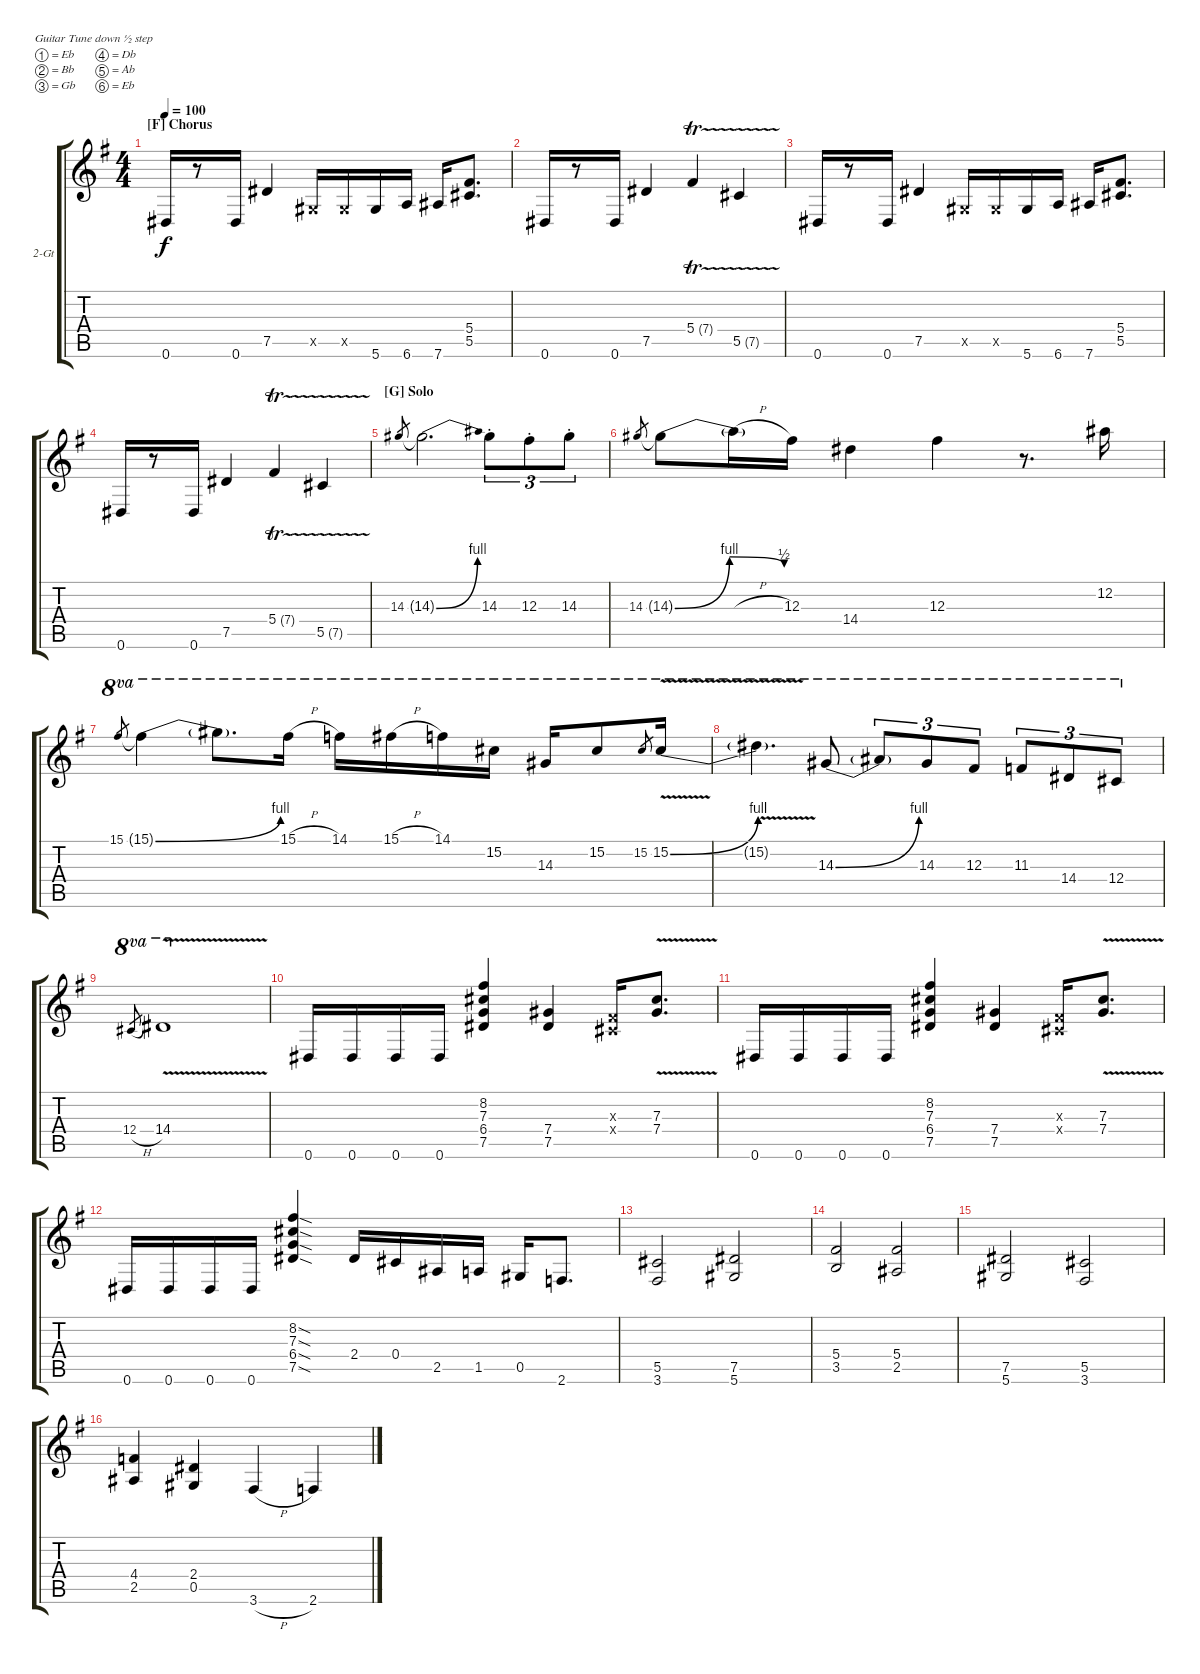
\defaultSystemsLayout 4
\bracketExtendMode groupsimilarinstruments
\firstSystemTrackNameOrientation horizontal
\otherSystemsTrackNameOrientation horizontal
\track ("Guitar 2" "2-Gt") {instrument distortionguitar}
\staff {score tabs}
\tuning (Eb4 Bb3 Gb3 Db3 Ab2 Eb2)
\ts (4 4)
\section ("F" "Chorus")
\scale
0.5
\tempo 100
\accidentals auto
\clef g2
\ottava regular
\simile none
\scale
1.05549
\ks g
0.6.16{dy f} r.8 0.6.16 7.5.4 0.5{x}.16 0.5{x}.16 5.6.16 6.6.16 7.6.16 (5.5 5.4).8{d} |
\scale
0.5
\scale
0.944515 0.6.16 r.8 0.6.16 7.5.4 5.4{tr (7 16)}.4 5.5{tr (7 16)}.4 |
\scale
0.5
\scale
1.05549 0.6.16 r.8 0.6.16 7.5.4 0.5{x}.16 0.5{x}.16 5.6.16 6.6.16 7.6.16 (5.5 5.4).8{d} |
\scale
0.5
\scale
0.944515 0.6.16 r.8 0.6.16 7.5.4 5.4{tr (7 16)}.4 5.5{tr (7 16)}.4 |
\section ("G" "Solo")
\scale
0.5
\scale
1.05549 14.3.8{gr} 14.3{be (bend 0 0 15 4) t}.2{d} 14.3{st}.8{tu (3 2)} 12.3{st}.8{tu (3 2)} 14.3{st}.8{tu (3 2)} |
\scale
0.5
\scale
0.944515 14.3.8{gr} 14.3{be (bendrelease 0 0 10.2 4 20.4 4 30.599999999999998 2) t}.8 14.3{h t}.16 12.3.16 14.4.4 12.3.4 r.8{d} 12.2.16 |
\scale
0.5
\scale
1.05549 15.1.8{ot 8va gr} 15.1{be (bend 0 0 15 4) t}.4{ot 8va} 15.1{t}.8{d ot 8va} 15.1{h}.16{ot 8va} 14.1.16{ot 8va} 15.1{h}.16{ot 8va} 14.1.16{ot 8va} 15.2.16{ot 8va} 14.3.16{ot 8va} 15.2.8{ot 8va} 15.2.8{ot 8va gr} 15.2{be (bend 0 0 15 4) v}.16{ot 8va} |
\scale
0.5
\scale
0.944515 15.2{v t}.4{d ot 8va} 14.3{be (bend 0 0 15 4)}.8{ot 8va} 14.3{t}.8{tu (3 2) ot 8va} 14.3.8{tu (3 2) ot 8va} 12.3.8{tu (3 2) ot 8va} 11.3.8{tu (3 2) ot 8va} 14.4.8{tu (3 2) ot 8va} 12.4.8{tu (3 2) ot 8va} |
\scale
0.5
\scale
1.05549 12.4{h}.8{ot 8va gr} 14.4{v}.1{ot 8va} |
\scale
0.5
\scale
0.944515 0.6.16 0.6.16 0.6.16 0.6.16 (7.5 6.4 7.3 8.2).4 (7.5 7.4).4 (0.4{x} 0.3{x}).16 (7.4{v} 7.3{v}).8{d} |
\scale
0.5
\scale
1.05549 0.6.16 0.6.16 0.6.16 0.6.16 (7.5 6.4 7.3 8.2).4 (7.5 7.4).4 (0.4{x} 0.3{x}).16 (7.4{v} 7.3{v}).8{d} |
\scale
0.5
\scale
0.944515 0.6.16 0.6.16 0.6.16 0.6.16 (7.5{sod} 6.4{sod} 7.3{sod} 8.2{sod}).4 2.4.16 0.4.16 2.5.16 1.5.16 0.5.16 2.6.8{d} |
\scale
0.5
\scale
1.05549 (3.6 5.5).2 (5.6 7.5).2 |
\scale
0.5
\scale
0.944515 (3.5 5.4).2 (2.5 5.4).2 |
\scale
0.5
\scale
1.05549 (5.6 7.5).2 (3.6 5.5).2 |
\scale
0.5
\scale
0.944515 (2.5 4.4).4 (0.5 2.4).4 3.6{h}.4 2.6.4
